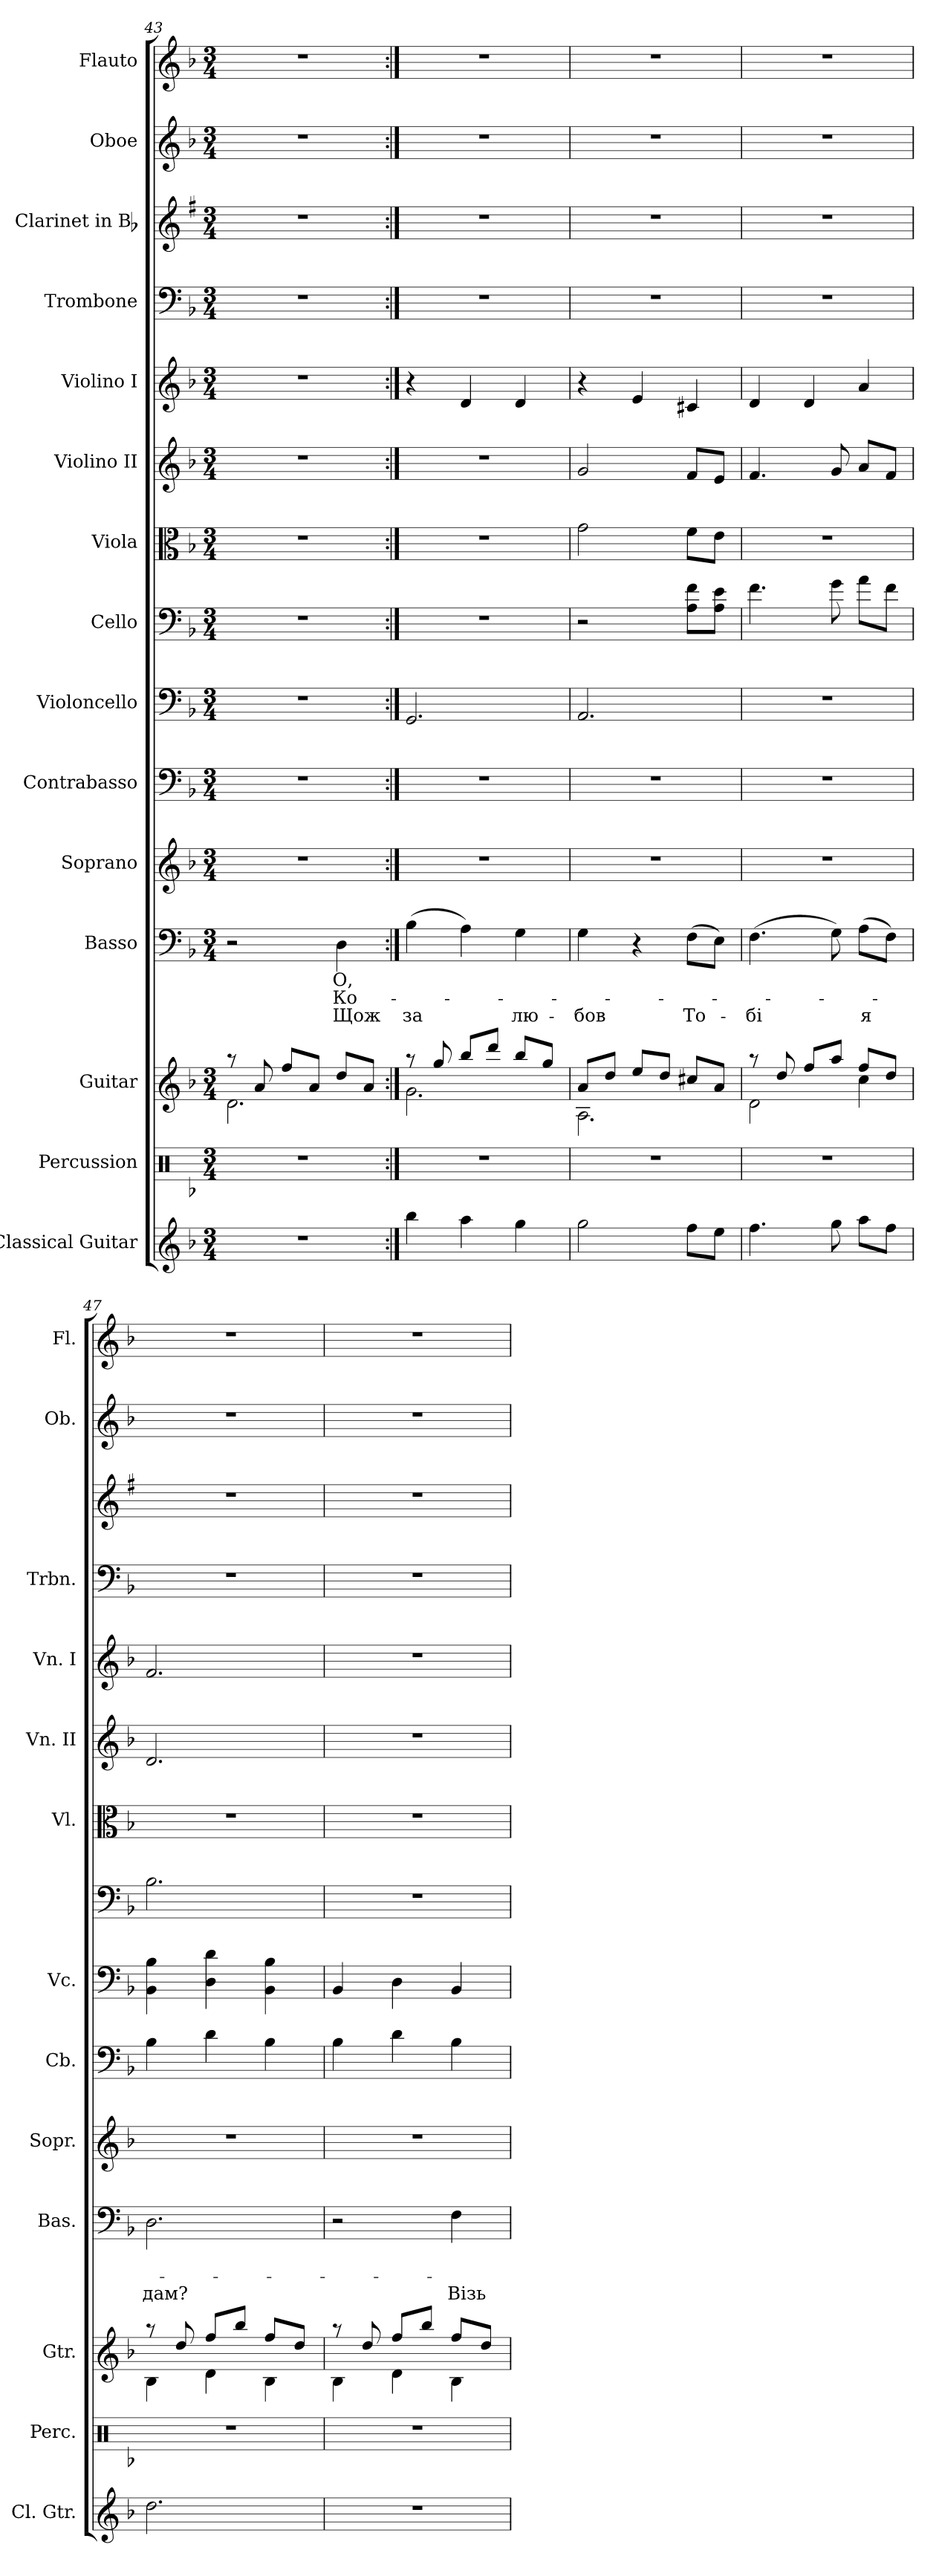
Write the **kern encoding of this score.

**kern	**kern	**kern	**kern	**text	**text	**text	**kern	**kern	**kern	**kern	**kern	**kern	**kern	**kern	**kern	**kern	**kern
*part15	*part14	*part13	*part12	*part12	*part12	*part12	*part11	*part10	*part9	*part8	*part7	*part6	*part5	*part4	*part3	*part2	*part1
*staff15	*staff14	*staff13	*staff12	*staff12	*staff12	*staff12	*staff11	*staff10	*staff9	*staff8	*staff7	*staff6	*staff5	*staff4	*staff3	*staff2	*staff1
*I"Classical Guitar	*I"Percussion	*I"Guitar	*I"Basso	*	*	*	*I"Soprano	*I"Contrabasso	*I"Violoncello	*I"Cello	*I"Viola	*I"Violino II	*I"Violino I	*I"Trombone	*I"Clarinet in Bb	*I"Oboe	*I"Flauto
*I'Cl. Gtr.	*I'Perc.	*I'Gtr.	*I'Bas.	*	*	*	*I'Sopr.	*I'Cb.	*I'Vc.	*	*I'Vl.	*I'Vn. II	*I'Vn. I	*I'Trbn.	*	*I'Ob.	*I'Fl.
!!LO:PB:g=z
*clefG2	*clefX	*clefG2	*clefF4	*	*	*	*clefG2	*clefF4	*clefF4	*clefF4	*clefC3	*clefG2	*clefG2	*clefF4	*clefG2	*clefG2	*clefG2
*ITrd7c12	*	*ITrd7c12	*	*	*	*	*	*ITrd7c12	*	*	*	*	*	*	*ITrd1c2	*	*
*k[b-]	*k[b-]	*k[b-]	*k[b-]	*	*	*	*k[b-]	*k[b-]	*k[b-]	*k[b-]	*k[b-]	*k[b-]	*k[b-]	*k[b-]	*k[b-]	*k[b-]	*k[b-]
*F:	*F:	*F:	*F:	*	*	*	*F:	*F:	*F:	*F:	*F:	*F:	*F:	*F:	*F:	*F:	*F:
*M3/4	*M3/4	*M3/4	*M3/4	*	*	*	*M3/4	*M3/4	*M3/4	*M3/4	*M3/4	*M3/4	*M3/4	*M3/4	*M3/4	*M3/4	*M3/4
=43	=43	=43	=43	=43	=43	=43	=43	=43	=43	=43	=43	=43	=43	=43	=43	=43	=43
*	*	*^	*	*	*	*	*	*	*	*	*	*	*	*	*	*	*
2.r	2.r	8raa	2.D\	2r	.	.	.	2.r	2.r	2.r	2.r	2.r	2.r	2.r	2.r	2.r	2.r	2.r
.	.	8A/	.	.	.	.	.	.	.	.	.	.	.	.	.	.	.	.
.	.	8f/L	.	.	.	.	.	.	.	.	.	.	.	.	.	.	.	.
.	.	8A/J	.	.	.	.	.	.	.	.	.	.	.	.	.	.	.	.
!	!	!	!	!	!LO:LY:a	!LO:LY:a	!LO:LY:a	!	!	!	!	!	!	!	!	!	!	!
.	.	8d/L	.	4D\	О,	Ко-	Щож	.	.	.	.	.	.	.	.	.	.	.
.	.	8A/J	.	.	.	.	.	.	.	.	.	.	.	.	.	.	.	.
=44:|!	=44:|!	=44:|!	=44:|!	=44:|!	=44:|!	=44:|!	=44:|!	=44:|!	=44:|!	=44:|!	=44:|!	=44:|!	=44:|!	=44:|!	=44:|!	=44:|!	=44:|!	=44:|!
!	!	!	!	!	!	!	!LO:LY:a	!	!	!	!	!	!	!	!	!	!	!
4b-\	2.r	8raa	2.G\	(>4B-\	.	.	за	2.r	2.r	2.GG/	2.r	2.r	2.r	4r	2.r	2.r	2.r	2.r
.	.	8g/	.	.	.	.	.	.	.	.	.	.	.	.	.	.	.	.
4a\	.	8b-/L	.	4A\)	.	.	.	.	.	.	.	.	.	4d/	.	.	.	.
.	.	8dd/J	.	.	.	.	.	.	.	.	.	.	.	.	.	.	.	.
!	!	!	!	!	!	!	!LO:LY:a	!	!	!	!	!	!	!	!	!	!	!
4g\	.	8b-/L	.	4G\	.	.	лю-	.	.	.	.	.	.	4d/	.	.	.	.
.	.	8g/J	.	.	.	.	.	.	.	.	.	.	.	.	.	.	.	.
=45	=45	=45	=45	=45	=45	=45	=45	=45	=45	=45	=45	=45	=45	=45	=45	=45	=45	=45
!	!	!	!	!	!	!	!LO:LY:a	!	!	!	!	!	!	!	!	!	!	!
2g\	2.r	8A/L	2.AA\	4G\	.	.	-бов	2.r	2.r	2.AA/	2r	2g\	2g/	4r	2.r	2.r	2.r	2.r
.	.	8d/J	.	.	.	.	.	.	.	.	.	.	.	.	.	.	.	.
.	.	8e/L	.	4r	.	.	.	.	.	.	.	.	.	4e/	.	.	.	.
.	.	8d/J	.	.	.	.	.	.	.	.	.	.	.	.	.	.	.	.
!	!	!	!	!	!	!	!LO:LY:a	!	!	!	!	!	!	!	!	!	!	!
8f\L	.	8c#X/L	.	(>8F\L	.	.	То-	.	.	.	8A\ 8f\L	8f\L	8f/L	4c#X/	.	.	.	.
8e\J	.	8A/J	.	8E\J)	.	.	.	.	.	.	8A\ 8e\J	8e\J	8e/J	.	.	.	.	.
=46	=46	=46	=46	=46	=46	=46	=46	=46	=46	=46	=46	=46	=46	=46	=46	=46	=46	=46
!	!	!	!	!	!	!	!LO:LY:a	!	!	!	!	!	!	!	!	!	!	!
4.f\	2.r	8raa	2D\	(>4.F\	.	.	-бі	2.r	2.r	2.r	4.f\	2.r	4.f/	4d/	2.r	2.r	2.r	2.r
.	.	8d/	.	.	.	.	.	.	.	.	.	.	.	.	.	.	.	.
.	.	8f/L	.	.	.	.	.	.	.	.	.	.	.	4d/	.	.	.	.
8g\	.	8a/J	.	8G\)	.	.	.	.	.	.	8g\	.	8g/	.	.	.	.	.
!	!	!	!	!	!	!	!LO:LY:a	!	!	!	!	!	!	!	!	!	!	!
8a\L	.	8f/L	4c\	(>8A\L	.	.	я	.	.	.	8a\L	.	8a/L	4a/	.	.	.	.
8f\J	.	8d/J	.	8F\J)	.	.	.	.	.	.	8f\J	.	8f/J	.	.	.	.	.
=47	=47	=47	=47	=47	=47	=47	=47	=47	=47	=47	=47	=47	=47	=47	=47	=47	=47	=47
!	!	!	!	!	!	!	!LO:LY:a	!	!	!	!	!	!	!	!	!	!	!
2.d\	2.r	8raa	4BB-\	2.D\	.	.	дам?	2.r	4BB-\	4BB-\ 4B-\	2.B-\	2.r	2.d/	2.f/	2.r	2.r	2.r	2.r
.	.	8d/	.	.	.	.	.	.	.	.	.	.	.	.	.	.	.	.
.	.	8f/L	4D\	.	.	.	.	.	4D\	4D\ 4d\	.	.	.	.	.	.	.	.
.	.	8b-/J	.	.	.	.	.	.	.	.	.	.	.	.	.	.	.	.
.	.	8f/L	4BB-\	.	.	.	.	.	4BB-\	4BB-\ 4B-\	.	.	.	.	.	.	.	.
.	.	8d/J	.	.	.	.	.	.	.	.	.	.	.	.	.	.	.	.
!!LO:PB:g=z
=48	=48	=48	=48	=48	=48	=48	=48	=48	=48	=48	=48	=48	=48	=48	=48	=48	=48	=48
2.r	2.r	8raa	4BB-\	2r	.	.	.	2.r	4BB-\	4BB-/	2.r	2.r	2.r	2.r	2.r	2.r	2.r	2.r
.	.	8d/	.	.	.	.	.	.	.	.	.	.	.	.	.	.	.	.
.	.	8f/L	4D\	.	.	.	.	.	4D\	4D\	.	.	.	.	.	.	.	.
.	.	8b-/J	.	.	.	.	.	.	.	.	.	.	.	.	.	.	.	.
!	!	!	!	!	!	!	!LO:LY:a	!	!	!	!	!	!	!	!	!	!	!
.	.	8f/L	4BB-\	4F\	.	.	Візь-	.	4BB-\	4BB-/	.	.	.	.	.	.	.	.
.	.	8d/J	.	.	.	.	.	.	.	.	.	.	.	.	.	.	.	.
*	*	*v	*v	*	*	*	*	*	*	*	*	*	*	*	*	*	*	*
=	=	=	=	=	=	=	=	=	=	=	=	=	=	=	=	=	=
*-	*-	*-	*-	*-	*-	*-	*-	*-	*-	*-	*-	*-	*-	*-	*-	*-	*-
